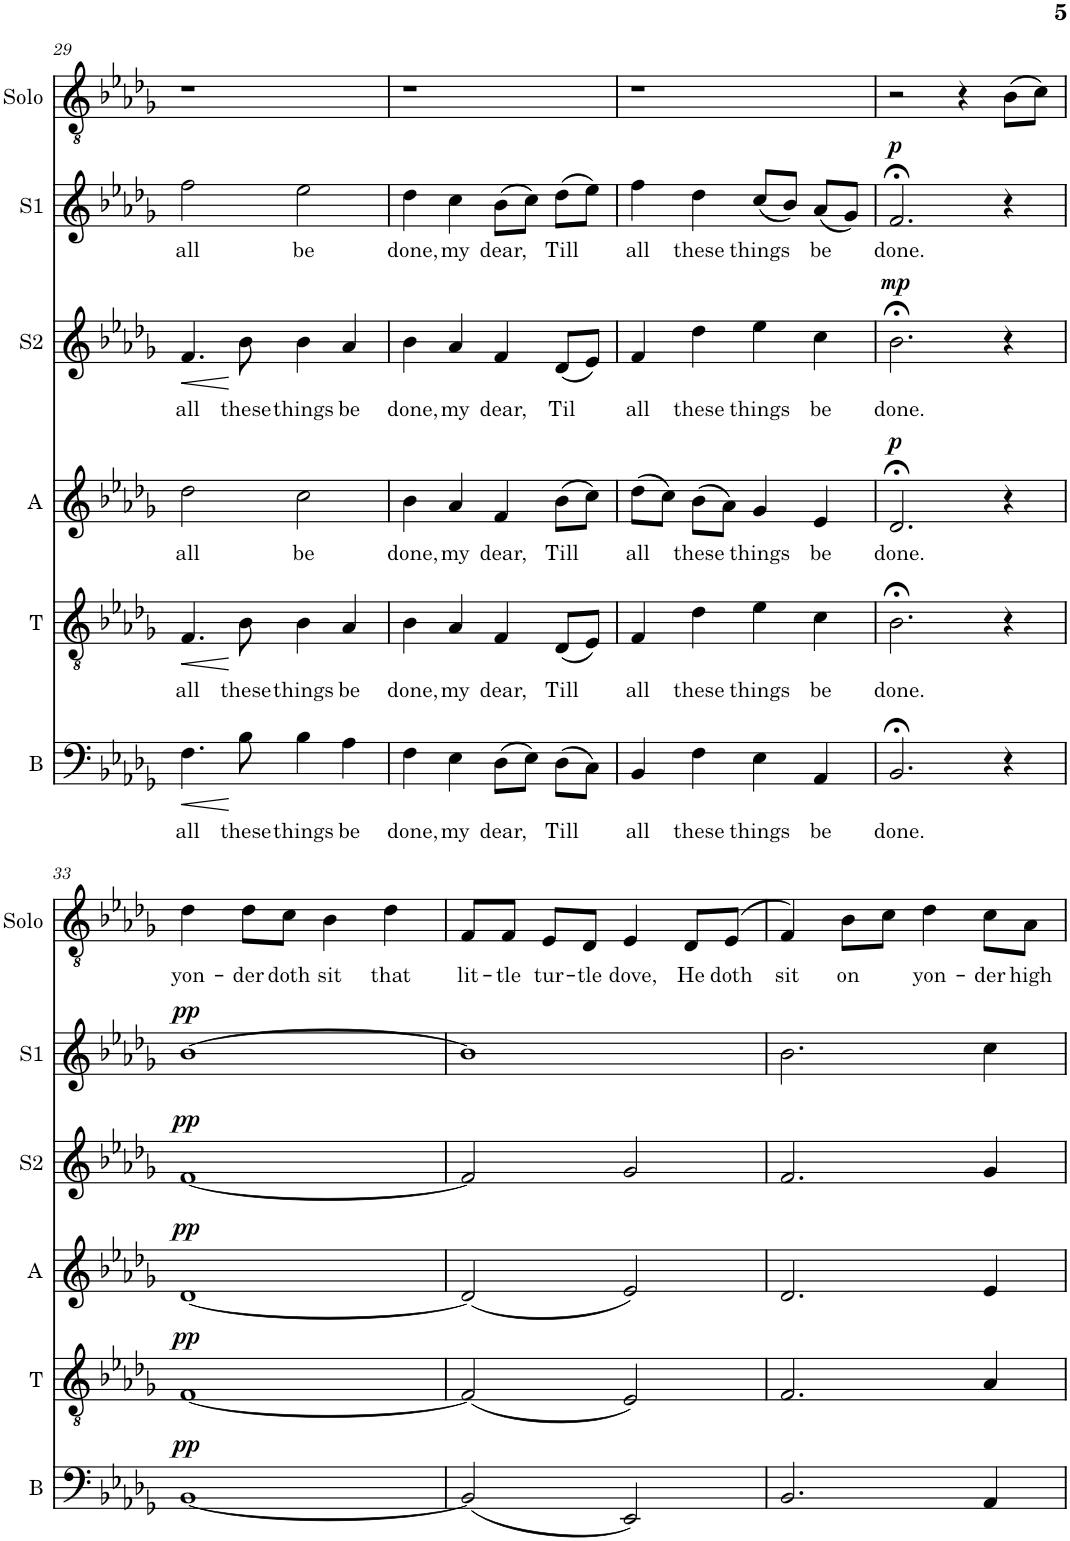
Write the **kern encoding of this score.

**kern	**text	**dynam	**kern	**text	**dynam	**kern	**text	**dynam	**kern	**text	**dynam	**kern	**text	**dynam	**kern	**text
*part6	*part6	*part6	*part5	*part5	*part5	*part4	*part4	*part4	*part3	*part3	*part3	*part2	*part2	*part2	*part1	*part1
*staff6	*staff6	*staff6	*staff5	*staff5	*staff5	*staff4	*staff4	*staff4	*staff3	*staff3	*staff3	*staff2	*staff2	*staff2	*staff1	*staff1
*I"B	*	*	*I"T	*	*	*I"A	*	*	*I"S2	*	*	*I"S1	*	*	*I"Solo	*
*I'B	*	*	*I'T	*	*	*I'A	*	*	*I'S2	*	*	*I'S1	*	*	*I'Solo	*
!!LO:PB:g=z
*clefF4	*	*	*clefGv2	*	*	*clefG2	*	*	*clefG2	*	*	*clefG2	*	*	*clefGv2	*
*k[b-e-a-d-g-]	*	*	*k[b-e-a-d-g-]	*	*	*k[b-e-a-d-g-]	*	*	*k[b-e-a-d-g-]	*	*	*k[b-e-a-d-g-]	*	*	*k[b-e-a-d-g-]	*
*D-:	*	*	*D-:	*	*	*D-:	*	*	*D-:	*	*	*D-:	*	*	*D-:	*
*M4/4	*	*	*M4/4	*	*	*M4/4	*	*	*M4/4	*	*	*M4/4	*	*	*M4/4	*
=29	=29	=29	=29	=29	=29	=29	=29	=29	=29	=29	=29	=29	=29	=29	=29	=29
!	!LO:LY:b	!LO:HP:b	!	!LO:LY:b	!LO:HP:b	!	!LO:LY:b	!	!	!LO:LY:b	!LO:HP:b	!	!LO:LY:b	!	!	!
4.F\	all	<	4.F/	all	<	2dd-\	all	.	4.f/	all	<	2ff\	all	.	1r	.
!	!LO:LY:b	!	!	!LO:LY:b	!	!	!	!	!	!LO:LY:b	!	!	!	!	!	!
8B-\	these	[	8B-\	these	[	.	.	.	8b-\	these	[	.	.	.	.	.
!	!LO:LY:b	!	!	!LO:LY:b	!	!	!LO:LY:b	!	!	!LO:LY:b	!	!	!LO:LY:b	!	!	!
4B-\	things	.	4B-\	things	.	2cc\	be	.	4b-\	things	.	2ee-\	be	.	.	.
!	!LO:LY:b	!	!	!LO:LY:b	!	!	!	!	!	!LO:LY:b	!	!	!	!	!	!
4A-\	be	.	4A-/	be	.	.	.	.	4a-/	be	.	.	.	.	.	.
=30	=30	=30	=30	=30	=30	=30	=30	=30	=30	=30	=30	=30	=30	=30	=30	=30
!	!LO:LY:b	!	!	!LO:LY:b	!	!	!LO:LY:b	!	!	!LO:LY:b	!	!	!LO:LY:b	!	!	!
4F\	done,	.	4B-\	done,	.	4b-\	done,	.	4b-\	done,	.	4dd-\	done,	.	1r	.
!	!LO:LY:b	!	!	!LO:LY:b	!	!	!LO:LY:b	!	!	!LO:LY:b	!	!	!LO:LY:b	!	!	!
4E-\	my	.	4A-/	my	.	4a-/	my	.	4a-/	my	.	4cc\	my	.	.	.
!	!LO:LY:b	!	!	!LO:LY:b	!	!	!LO:LY:b	!	!	!LO:LY:b	!	!	!LO:LY:b	!	!	!
(>8D-\L	dear,	.	4F/	dear,	.	4f/	dear,	.	4f/	dear,	.	(>8b-\L	dear,	.	.	.
8E-\J)	.	.	.	.	.	.	.	.	.	.	.	8cc\J)	.	.	.	.
!	!LO:LY:b	!	!	!LO:LY:b	!	!	!LO:LY:b	!	!	!LO:LY:b	!	!	!LO:LY:b	!	!	!
(>8D-\L	Till	.	(<8D-/L	Till	.	(>8b-\L	Till	.	(<8d-/L	Til	.	(>8dd-\L	Till	.	.	.
8C\J)	.	.	8E-/J)	.	.	8cc\J)	.	.	8e-/J)	.	.	8ee-\J)	.	.	.	.
=31	=31	=31	=31	=31	=31	=31	=31	=31	=31	=31	=31	=31	=31	=31	=31	=31
!	!LO:LY:b	!	!	!LO:LY:b	!	!	!LO:LY:b	!	!	!LO:LY:b	!	!	!LO:LY:b	!	!	!
4BB-/	all	.	4F/	all	.	(>8dd-\L	all	.	4f/	all	.	4ff\	all	.	1r	.
.	.	.	.	.	.	8cc\J)	.	.	.	.	.	.	.	.	.	.
!	!LO:LY:b	!	!	!LO:LY:b	!	!	!LO:LY:b	!	!	!LO:LY:b	!	!	!LO:LY:b	!	!	!
4F\	these	.	4d-\	these	.	(>8b-\L	these	.	4dd-\	these	.	4dd-\	these	.	.	.
.	.	.	.	.	.	8a-\J)	.	.	.	.	.	.	.	.	.	.
!	!LO:LY:b	!	!	!LO:LY:b	!	!	!LO:LY:b	!	!	!LO:LY:b	!	!	!LO:LY:b	!	!	!
4E-\	things	.	4e-\	things	.	4g-/	things	.	4ee-\	things	.	(<8cc/L	things	.	.	.
.	.	.	.	.	.	.	.	.	.	.	.	8b-/J)	.	.	.	.
!	!LO:LY:b	!	!	!LO:LY:b	!	!	!LO:LY:b	!	!	!LO:LY:b	!	!	!LO:LY:b	!	!	!
4AA-/	be	.	4c\	be	.	4e-/	be	.	4cc\	be	.	(<8a-/L	be	.	.	.
.	.	.	.	.	.	.	.	.	.	.	.	8g-/J)	.	.	.	.
=32	=32	=32	=32	=32	=32	=32	=32	=32	=32	=32	=32	=32	=32	=32	=32	=32
!	!LO:LY:b	!	!	!LO:LY:b	!	!	!LO:LY:b	!LO:DY:a	!	!LO:LY:b	!LO:DY:a	!	!LO:LY:b	!LO:DY:a	!	!
2.BB-;</	done.	.	2.B-;<\	done.	.	2.d-;</	done.	p	2.b-;<\	done.	mp	2.f;</	done.	p	2r	.
.	.	.	.	.	.	.	.	.	.	.	.	.	.	.	4r	.
4r	.	.	4r	.	.	4r	.	.	4r	.	.	4r	.	.	(>8B-\L	.
.	.	.	.	.	.	.	.	.	.	.	.	.	.	.	8c\J)	.
!!LO:LB:g=z
=33	=33	=33	=33	=33	=33	=33	=33	=33	=33	=33	=33	=33	=33	=33	=33	=33
!	!	!LO:DY:a	!	!	!LO:DY:a	!	!	!LO:DY:a	!	!	!LO:DY:a	!	!	!LO:DY:a	!	!LO:LY:b
[1BB-	.	pp	[1F	.	pp	[1d-	.	pp	[1f	.	pp	[1b-	.	pp	4d-\	yon-
!	!	!	!	!	!	!	!	!	!	!	!	!	!	!	!	!LO:LY:b
.	.	.	.	.	.	.	.	.	.	.	.	.	.	.	8d-\L	-der
!	!	!	!	!	!	!	!	!	!	!	!	!	!	!	!	!LO:LY:b
.	.	.	.	.	.	.	.	.	.	.	.	.	.	.	8c\J	doth
!	!	!	!	!	!	!	!	!	!	!	!	!	!	!	!	!LO:LY:b
.	.	.	.	.	.	.	.	.	.	.	.	.	.	.	4B-\	sit
!	!	!	!	!	!	!	!	!	!	!	!	!	!	!	!	!LO:LY:b
.	.	.	.	.	.	.	.	.	.	.	.	.	.	.	4d-\	that
=34	=34	=34	=34	=34	=34	=34	=34	=34	=34	=34	=34	=34	=34	=34	=34	=34
!	!	!	!	!	!	!	!	!	!	!	!	!	!	!	!	!LO:LY:b
(<2BB-/]	.	.	(<2F/]	.	.	(<2d-/]	.	.	2f/]	.	.	1b-]	.	.	8F/L	lit-
!	!	!	!	!	!	!	!	!	!	!	!	!	!	!	!	!LO:LY:b
.	.	.	.	.	.	.	.	.	.	.	.	.	.	.	8F/J	-tle
!	!	!	!	!	!	!	!	!	!	!	!	!	!	!	!	!LO:LY:b
.	.	.	.	.	.	.	.	.	.	.	.	.	.	.	8E-/L	tur-
!	!	!	!	!	!	!	!	!	!	!	!	!	!	!	!	!LO:LY:b
.	.	.	.	.	.	.	.	.	.	.	.	.	.	.	8D-/J	-tle
!	!	!	!	!	!	!	!	!	!	!	!	!	!	!	!	!LO:LY:b
2EE-/)	.	.	2E-/)	.	.	2e-/)	.	.	2g-/	.	.	.	.	.	4E-/	dove,
!	!	!	!	!	!	!	!	!	!	!	!	!	!	!	!	!LO:LY:b
.	.	.	.	.	.	.	.	.	.	.	.	.	.	.	8D-/L	He
!	!	!	!	!	!	!	!	!	!	!	!	!	!	!	!	!LO:LY:b
.	.	.	.	.	.	.	.	.	.	.	.	.	.	.	(>8E-/J	doth
=35	=35	=35	=35	=35	=35	=35	=35	=35	=35	=35	=35	=35	=35	=35	=35	=35
!	!	!	!	!	!	!	!	!	!	!	!	!	!	!	!	!LO:LY:b
2.BB-/	.	.	2.F/	.	.	2.d-/	.	.	2.f/	.	.	2.b-\	.	.	4F/)	sit
!	!	!	!	!	!	!	!	!	!	!	!	!	!	!	!	!LO:LY:b
.	.	.	.	.	.	.	.	.	.	.	.	.	.	.	8B-\L	on
.	.	.	.	.	.	.	.	.	.	.	.	.	.	.	8c\J	.
!	!	!	!	!	!	!	!	!	!	!	!	!	!	!	!	!LO:LY:b
.	.	.	.	.	.	.	.	.	.	.	.	.	.	.	4d-\	yon-
!	!	!	!	!	!	!	!	!	!	!	!	!	!	!	!	!LO:LY:b
4AA-/	.	.	4A-/	.	.	4e-/	.	.	4g-/	.	.	4cc\	.	.	8c\L	-der
!	!	!	!	!	!	!	!	!	!	!	!	!	!	!	!	!LO:LY:b
.	.	.	.	.	.	.	.	.	.	.	.	.	.	.	8A-\J	high
=	=	=	=	=	=	=	=	=	=	=	=	=	=	=	=	=
*-	*-	*-	*-	*-	*-	*-	*-	*-	*-	*-	*-	*-	*-	*-	*-	*-
